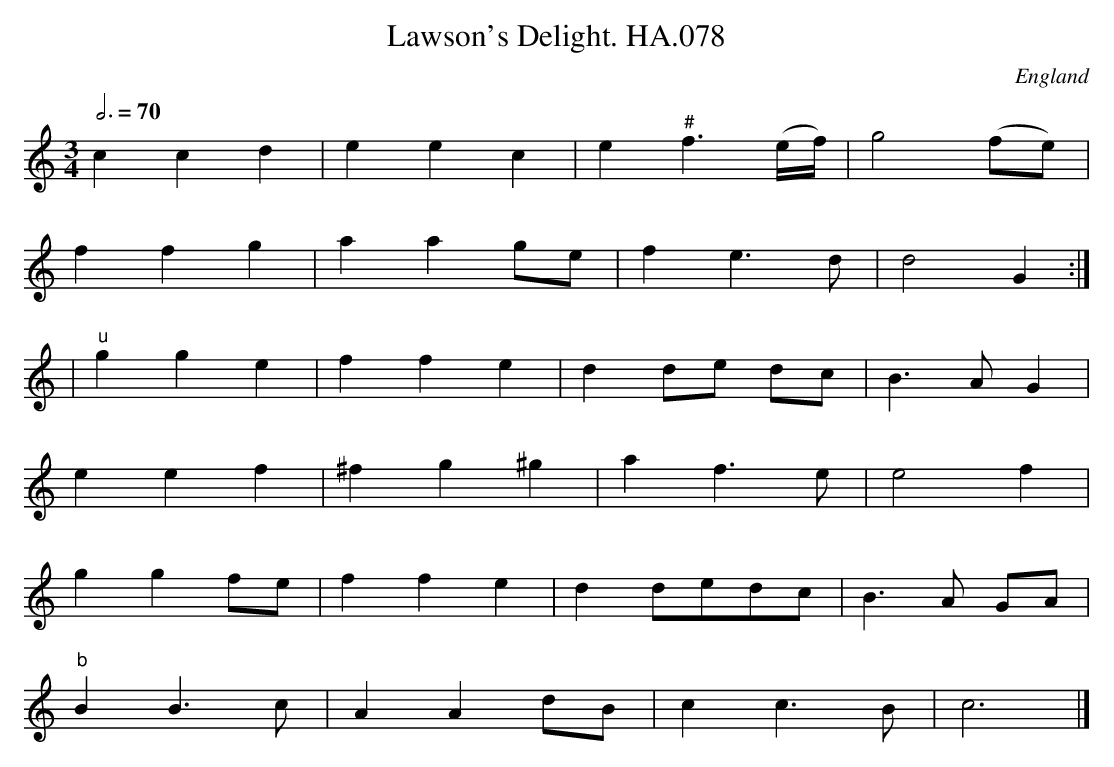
X:1
T:Lawson's Delight. HA.078
M:3/4
L:1/4
Q:3/4=70
O:England
notC:Back to Original Hand
K:C major
ccd|eec|e"^#"f3/2(e/4f/4)|g2(f/e/)|!
ffg|aag/e/|fe>d|d2G:|!
|"^u"gge|ffe|dd/e/ d/c/|B>AG|!
eef|^fg^g|af>e|e2f|!
ggf/e/|ffe|dd/e/d/c/|B>A G/A/|!
"^b"BB>c|AAd/B/|cc>B|c3|]
